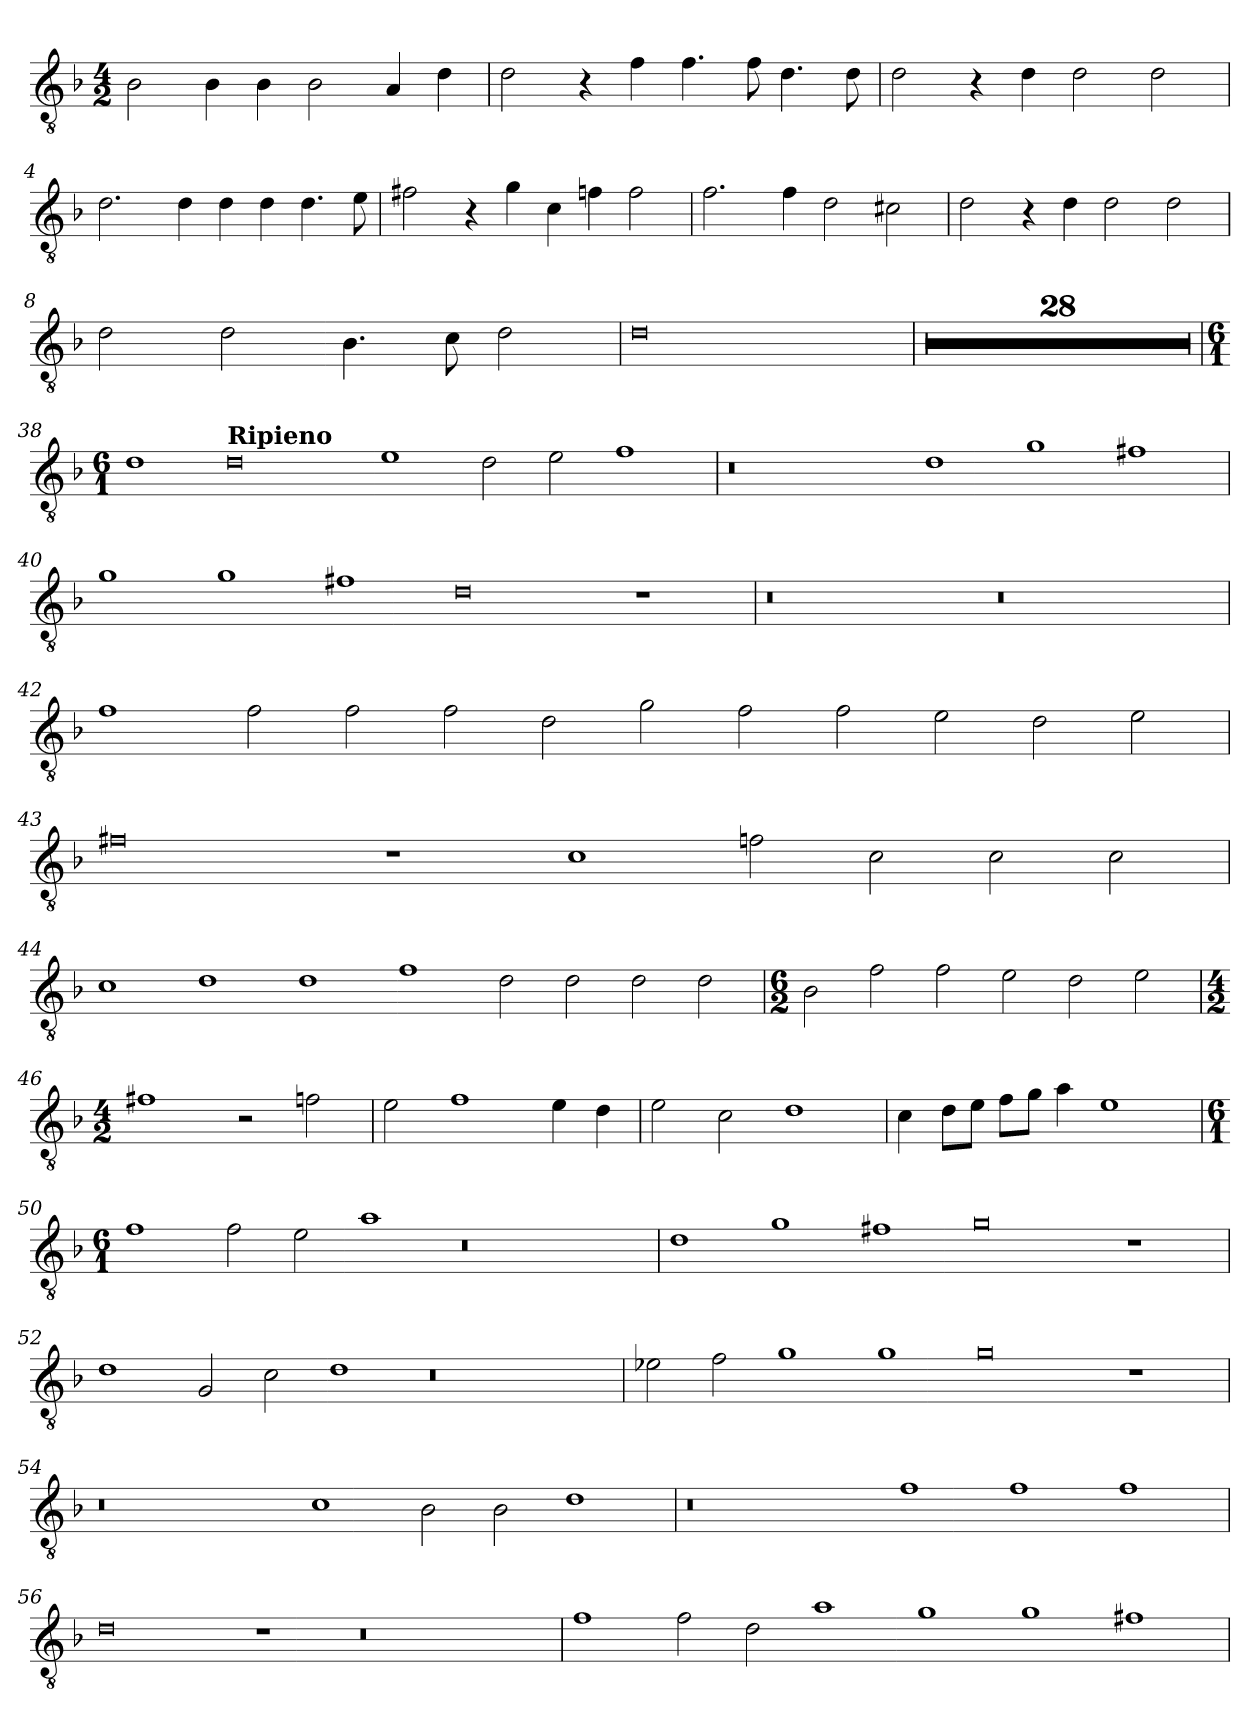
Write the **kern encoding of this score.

**kern
*part1
*staff1
*clefGv2
*k[b-]
*F:
*M4/2
=1
2B-\
4B-\
4B-\
2B-\
4A/
4d\
=2
2d\
4r
4f\
4.f\
8f\
4.d\
8d\
=3
2d\
4r
4d\
2d\
2d\
=4
2.d\
4d\
4d\
4d\
4.d\
8e\
!!LO:LB:g=z
=5
2f#X\
4r
4g\
4c\
4fn\
2f\
=6
2.f\
4f\
2d\
2c#X\
=7
2d\
4r
4d\
2d\
2d\
=8
2d\
2d\
4.B-\
8c\
2d\
=9
0d
=10!
0r
=11
0r
=12
0r
=13
0r
=14
0r
=15
0r
=16
0r
=17
0r
=18
0r
=19
0r
=20
0r
=21
0r
=22
0r
=23
0r
=24
0r
=25
0r
=26
0r
=27
0r
=28
0r
=29
0r
=30
0r
=31
0r
=32
0r
=33
0r
=34
0r
=35
0r
=36
0r
=37
0r
!!LO:LB:g=z
=38
*M6/1
1d
!LO:TX:a:B:t=Ripieno
0d
1e
2d\
2e\
1f
=39
0.r
1d
1g
1f#X
=40
1g
1g
1f#X
0d
1r
!!LO:LB:g=z
=41
0.r
0.r
=42
1f
2f\
2f\
2f\
2d\
2g\
2f\
2f\
2e\
2d\
2e\
=43
0f#X
1r
1c
2fn\
2c\
2c\
2c\
!!LO:LB:g=z
=44
1c
1d
1d
1f
2d\
2d\
2d\
2d\
=45
*M6/2
2B-\
2f\
2f\
2e\
2d\
2e\
=46
*M4/2
1f#X
2r
2fn\
!!LO:LB:g=z
=47
2e\
1f
4e\
4d\
=48
2e\
2c\
1d
=49
4c\
8d\L
8e\J
8f\L
8g\J
4a\
1e
=50
*M6/1
1f
2f\
2e\
1a
0.r
!!LO:LB:g=z
=51
1d
1g
1f#X
0g
1r
=52
1d
2G/
2c\
1d
0.r
=53
2e-X\
2f\
1g
1g
0g
1r
!!LO:LB:g=z
=54
0.r
1c
2B-\
2B-\
1d
=55
0.r
1f
1f
1f
=56
0d
1r
0.r
!!LO:LB:g=z
=57
1f
2f\
2d\
1a
1g
1g
1f#X
=
*-
